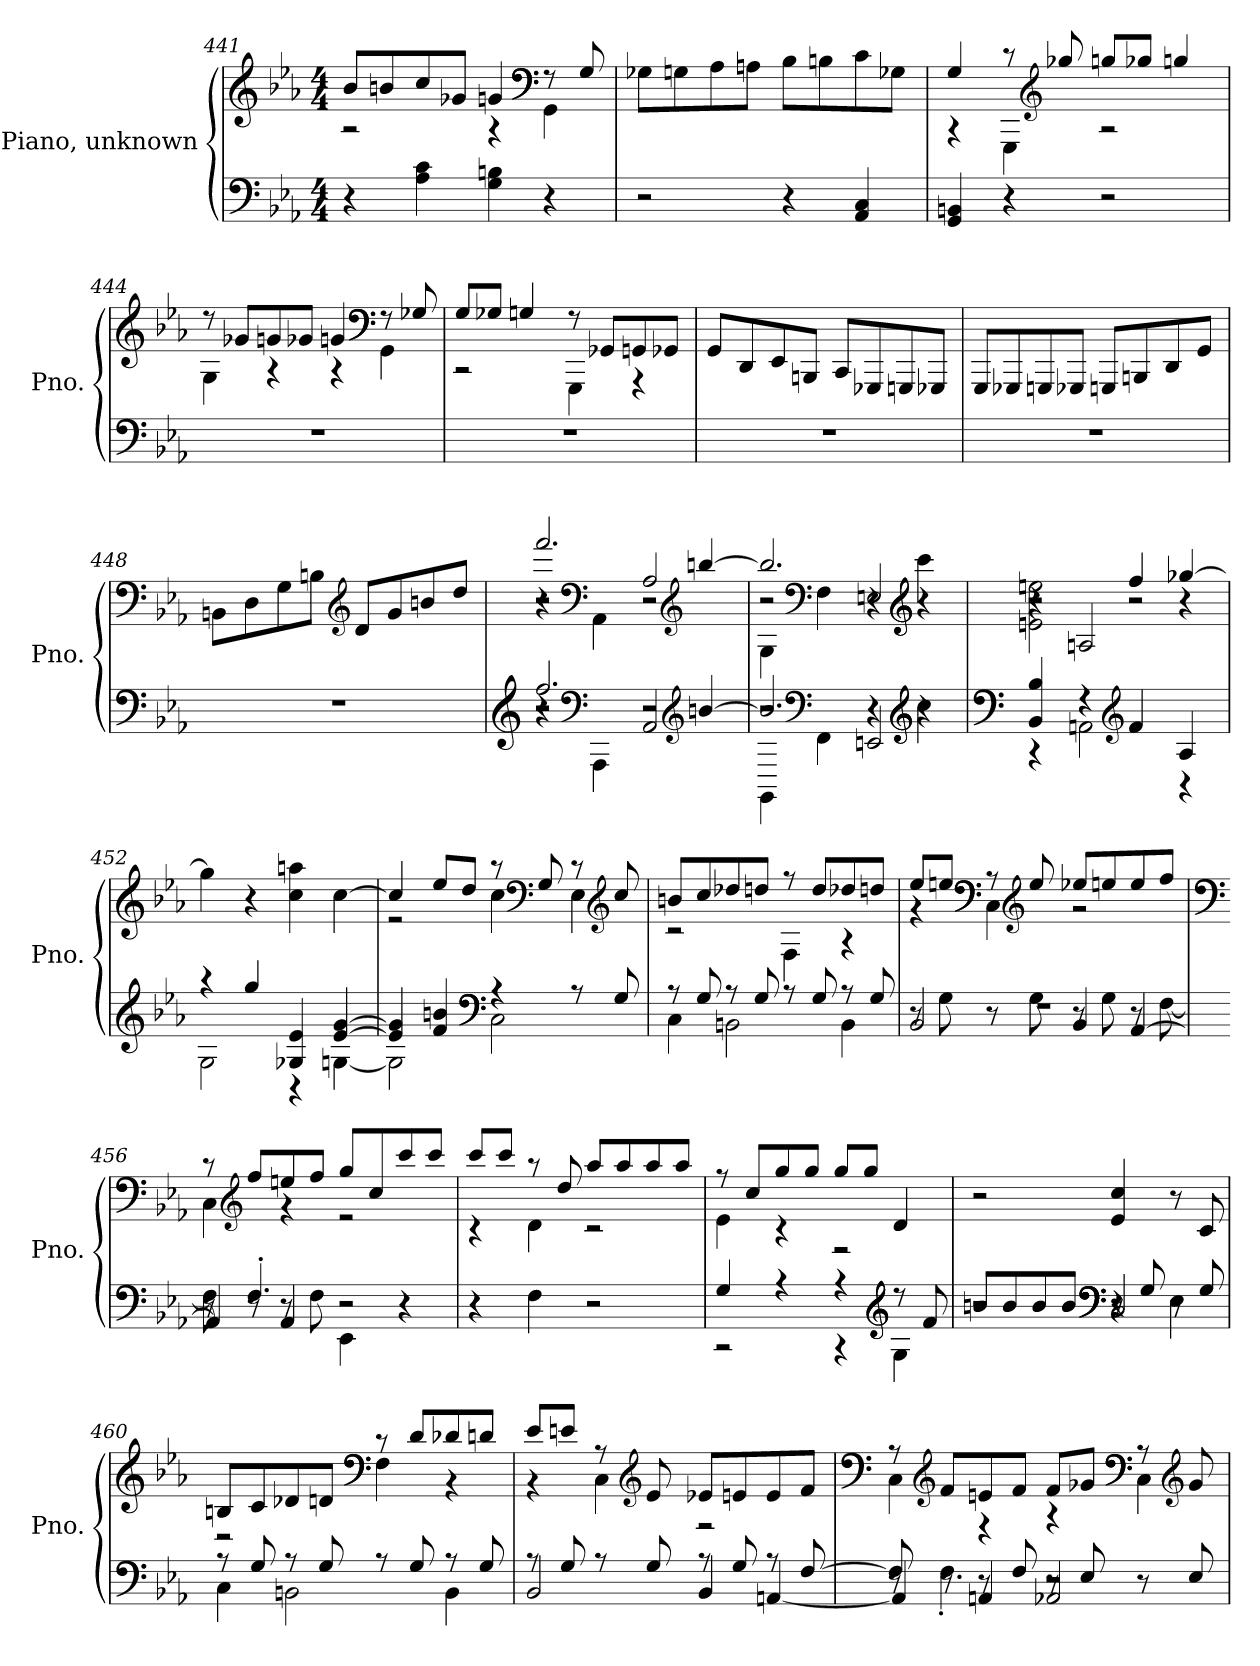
**kern	**kern
*part1	*part1
*staff2	*staff1
*I"Piano, unknown	*
*I'Pno.	*
*clefF4	*clefG2
*k[b-e-a-]	*k[b-e-a-]
*M4/4	*M4/4
=441	=441
*	*^
4r	8b-/L	2r
.	8bn/	.
4A-\ 4c\	8cc/	.
.	8g-X/J	.
4G\ 4Bn\	4gn/	4r
*	*clefF4	*
4r	8r	4GG\
.	8G/	.
*	*v	*v
=442	=442
2r	8G-X\L
.	8Gn\
.	8A-\
.	8An\J
4r	8B-\L
.	8Bn\
4AA-/ 4C/	8c\
.	8G-X\J
!!LO:LB:g=z
=443	=443
*	*^
4GG/ 4BBn/	4G/	4r
4r	8r	4GGG\
*	*clefG2	*
.	8gg-X/	.
2r	8ggn/L	2r
.	8gg-X/J	.
.	4ggn/	.
=444	=444	=444
1r	8r	4G\
.	8g-X/L	.
.	8gn/	4r
.	8g-X/J	.
.	4gn/	4r
*	*clefF4	*
.	8r	4GG\
.	8G-X/	.
=445	=445	=445
1r	8G/L	2r
.	8G-X/J	.
.	4Gn/	.
.	8r	4GGG\
.	8GG-X/L	.
.	8GGn/	4r
.	8GG-X/J	.
*	*v	*v
!!LO:LB:g=z
=446	=446
1r	8GG/L
.	8DD/
.	8EE-/
.	8BBBn/J
.	8CC/L
.	8GGG-X/
.	8GGGn/
.	8GGG-X/J
=447	=447
1r	8GGG/L
.	8GGG-X/
.	8GGGn/
.	8GGG-X/J
.	8GGGn/L
.	8BBBn/
.	8DD/
.	8GG/J
=448	=448
1r	8BBn\L
.	8D\
.	8G\
.	8Bn\J
*	*clefG2
.	8d/L
.	8g/
.	8bn/
.	8dd/J
!!LO:LB:g=z
=449	=449
*clefG2	*
*^	*^
*	*^	*	*^
2.ff/	4r	2r	2.fff/	4r	2r
*clefF4	*	*	*clefF4	*	*
.	4AAA-\	.	.	4AA-\	.
.	2r	2AA-/	.	2r	2A-/
*clefG2	*	*	*clefG2	*	*
[4bn/	.	.	[4bbn/	.	.
=450	=450	=450	=450	=450	=450
2.b/]	4GG\	2r	2.bb/]	4G\	2r
*clefF4	*	*	*clefF4	*	*
.	4FF\	.	.	4F\	.
.	4r	2EEn/	.	4r	2En/
*clefG2	*	*	*clefG2	*	*
4r	4cc\	.	4r	4ccc\	.
*v	*v	*v	*	*	*
=451	=451	=451	=451
*clefF4	*	*	*
*^	*	*	*
4BB-/ 4B-/	4r	2r	2en\ 2een\	4r
4r	2AAn\	.	.	2An/
*clefG2	*	*	*	*
4f/	.	4ff/	2r	.
4A-/	4r	[4gg-X/	.	4r
*	*	*v	*v	*v
=452	=452	=452
4r	2G\	4gg-\]
4gg/	.	4r
4G-X/ 4e-/	4r	4cc\ 4aan\
[4e-/ [4g/	[4Gn\	[4cc\
!!LO:PB:g=z
=453	=453	=453
*	*	*^
4e-/] 4g/]	2G\]	4cc/]	2r
4f/ 4bn/	.	8ee-/L	.
.	.	8dd/J	.
*clefF4	*	*	*
4r	2C\	8r	4cc\
*	*	*clefF4	*
.	.	8G/	.
8r	.	8r	4E-\
*	*	*clefG2	*
8G/	.	8cc/	.
=454	=454	=454	=454
8r	4C\	8bn/L	2r
8G/	.	8cc/	.
8r	2BBn\	8dd-X/	.
8G/	.	8ddn/J	.
8r	.	8r	4F\
8G/	.	8dd/L	.
8r	4BB\	8dd-X/	4r
8G/	.	8ddn/J	.
=455	=455	=455	=455
*	*^	*	*
1r	8r	2BB-/	8ee-/L	4r
.	8G\	.	8een/J	.
*	*	*	*clefF4	*
.	8r	.	8r	4C\
*	*	*	*clefG2	*
.	8G\	.	8ee/	.
.	8r	4BB-/	8ee-X/L	2r
.	8G\	.	8een/	.
.	8r	[4AA-/	8ee/	.
.	[8F\	.	8ff/J	.
!!LO:LB:g=z	!!
=456	=456	=456	=456	=456
*	*	*	*clefF4	*
8r	8F\]	4AA-/]	8r	4C\
*	*	*	*clefG2	*
4.F'/	8r	.	8ff/L	.
.	8r	4AA-/	8een/	4r
.	8F\	.	8ff/J	.
2r	4EE-\	2r	8gg/L	2r
.	.	.	8cc/	.
.	4r	.	8ccc/	.
.	.	.	8ccc/J	.
*v	*v	*v	*	*
=457	=457	=457
4r	8ccc/L	4r
.	8ccc/J	.
4F\	8r	4d\
.	8dd/	.
2r	8aa-/L	2r
.	8aa-/	.
.	8aa-/	.
.	8aa-/J	.
=458	=458	=458
*^	*	*
4G/	2r	8r	4e-\
.	.	8cc/L	.
4r	.	8gg/	4r
.	.	8gg/J	.
4r	4r	8gg/L	2r
.	.	8gg/J	.
*clefG2	*	*	*
8r	4G\	4d/	.
8f/	.	.	.
*	*	*v	*v
=459	=459	=459
*	*^	*
8bn/L	2r	2r	2r
8b/	.	.	.
8b/	.	.	.
8b/J	.	.	.
*clefF4	*	*	*
8r	4r	2C/	4e-/ 4cc/
8G/	.	.	.
8r	4E-\	.	8r
8G/	.	.	8c/
*	*v	*v	*
!!LO:LB:g=z
=460	=460	=460
*	*	*^
8r	4C\	8Bn/L	2r
8G/	.	8c/	.
8r	2BBn\	8d-X/	.
8G/	.	8dn/J	.
*	*	*clefF4	*
8r	.	8r	4F\
8G/	.	8d/L	.
8r	4BB\	8d-X/	4r
8G/	.	8dn/J	.
=461	=461	=461	=461
8r	2BB-/	8e-/L	4r
8G/	.	8en/J	.
8r	.	8r	4C\
*	*	*clefG2	*
8G/	.	8e/	.
8r	4BB-/	8e-X/L	2r
8G/	.	8en/	.
8r	[4AAn/	8e/	.
[8F/	.	8f/J	.
*v	*v	*	*
!!LO:LB:g=z	!!
=462	=462	=462
*	*clefF4	*
*^	*	*
*	*^	*	*
8F/]	8r	4AA/]	8r	4C\
*	*	*	*clefG2	*
8r	4.F'\	.	8f/L	.
8r	.	4AAn/	8en/	4r
8F/	.	.	8f/J	.
8r	2r	2AA-X/	8f/L	4r
8E-/	.	.	8g-X/J	.
*	*	*	*clefF4	*
8r	.	.	8r	4C\
*	*	*	*clefG2	*
8E-/	.	.	8g-/	.
*v	*v	*v	*	*
*	*v	*v
=	=
*-	*-
